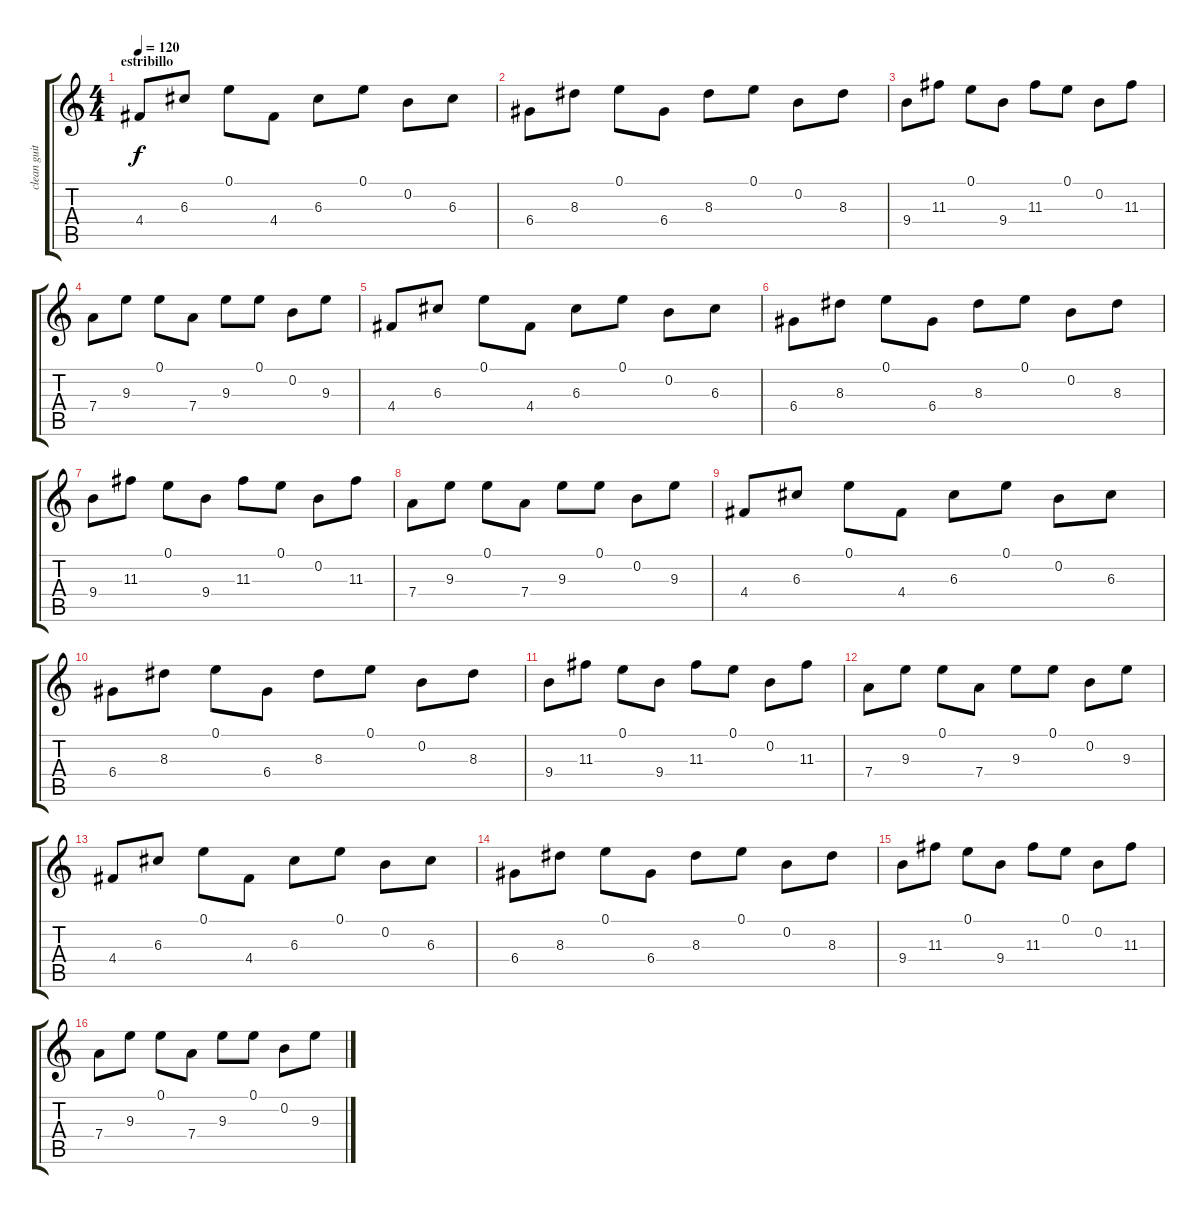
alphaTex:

\track ("clean guitar" "clean guit") {instrument electricguitarclean}
\staff {score tabs}
\tuning (E4 B3 G3 D3 A2 E2) {hide}
\ts (4 4)
\section ("" "estribillo")
\tempo 120
\clef g2
\ks c
4.4.8{dy f} 6.3.8 0.1.8 4.4.8 6.3.8 0.1.8 0.2.8 6.3.8 |
6.4.8 8.3.8 0.1.8 6.4.8 8.3.8 0.1.8 0.2.8 8.3.8 |
9.4.8 11.3.8 0.1.8 9.4.8 11.3.8 0.1.8 0.2.8 11.3.8 |
7.4.8 9.3.8 0.1.8 7.4.8 9.3.8 0.1.8 0.2.8 9.3.8 |
4.4.8 6.3.8 0.1.8 4.4.8 6.3.8 0.1.8 0.2.8 6.3.8 |
6.4.8 8.3.8 0.1.8 6.4.8 8.3.8 0.1.8 0.2.8 8.3.8 |
9.4.8 11.3.8 0.1.8 9.4.8 11.3.8 0.1.8 0.2.8 11.3.8 |
7.4.8 9.3.8 0.1.8 7.4.8 9.3.8 0.1.8 0.2.8 9.3.8 |
4.4.8 6.3.8 0.1.8 4.4.8 6.3.8 0.1.8 0.2.8 6.3.8 |
6.4.8 8.3.8 0.1.8 6.4.8 8.3.8 0.1.8 0.2.8 8.3.8 |
9.4.8 11.3.8 0.1.8 9.4.8 11.3.8 0.1.8 0.2.8 11.3.8 |
7.4.8 9.3.8 0.1.8 7.4.8 9.3.8 0.1.8 0.2.8 9.3.8 |
4.4.8 6.3.8 0.1.8 4.4.8 6.3.8 0.1.8 0.2.8 6.3.8 |
6.4.8 8.3.8 0.1.8 6.4.8 8.3.8 0.1.8 0.2.8 8.3.8 |
9.4.8 11.3.8 0.1.8 9.4.8 11.3.8 0.1.8 0.2.8 11.3.8 |
7.4.8 9.3.8 0.1.8 7.4.8 9.3.8 0.1.8 0.2.8 9.3.8
